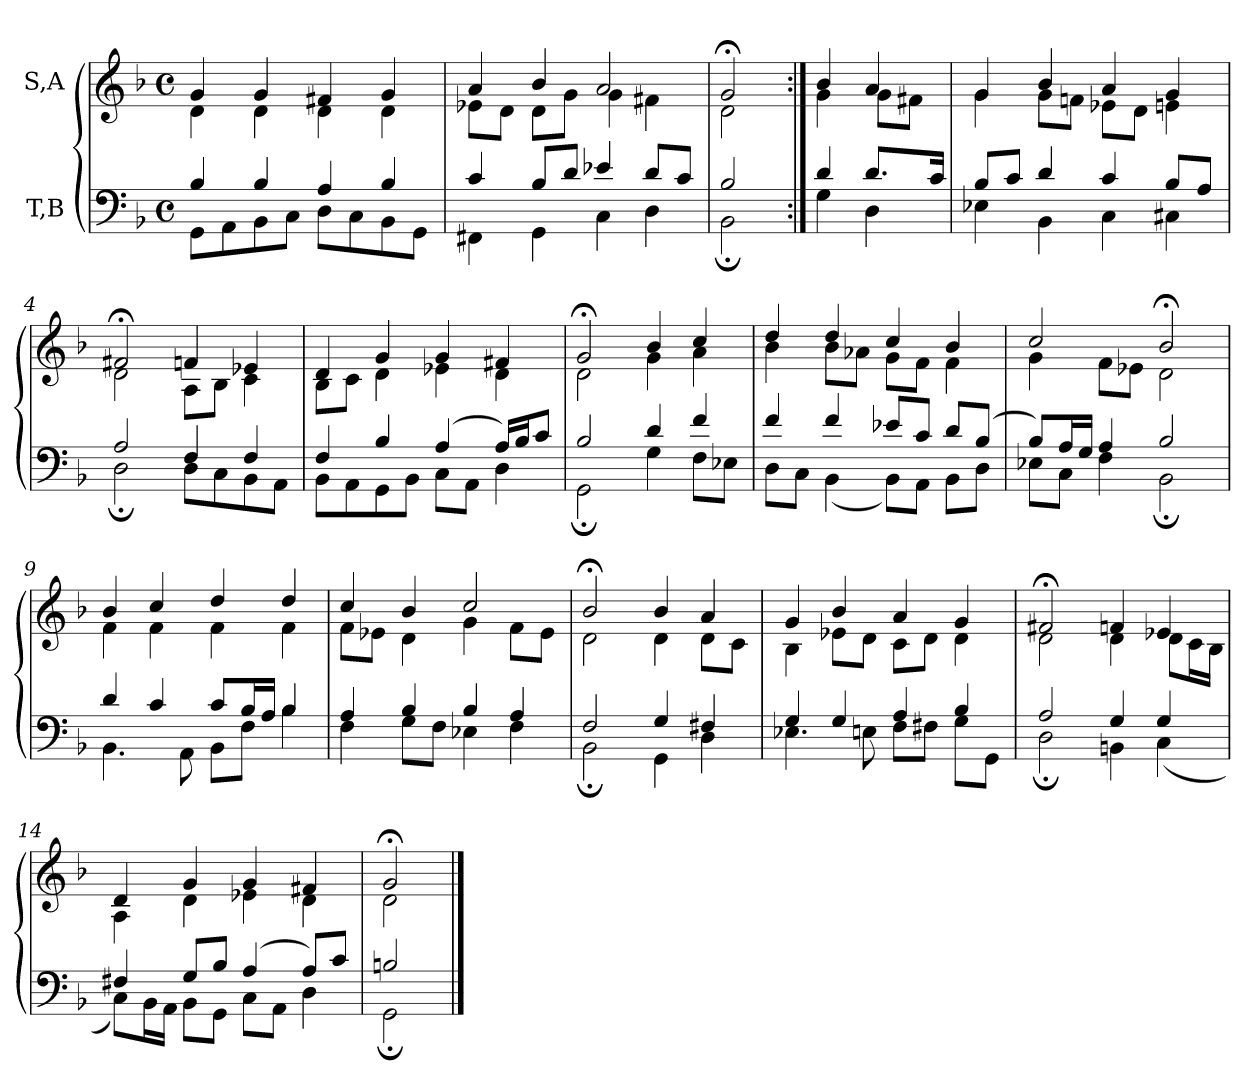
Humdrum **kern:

**kern	**kern
*part2	*part1
*staff2	*staff1
*I"T,B	*I"S,A
*clefF4	*clefG2
*k[b-]	*k[b-]
*M4/4	*M4/4
*met(c)	*met(c)
=	=
*^	*^
4B-	8GGL	4g	4d
.	8AA	.	.
4B-	8BB-	4g	4d
.	8CJ	.	.
4A	8DL	4f#X	4d
.	8C	.	.
4B-	8BB-	4g	4d
.	8GGJ	.	.
=1	=1	=1	=1
4c	4FF#X	4a	8e-XL
.	.	.	8dJ
8B-L	4GG	4b-	8dL
8dJ	.	.	8gJ
4e-X	4C	2a	4g
8dL	4D	.	4f#X
8cJ	.	.	.
=2a	=2a	=2a	=2a
2B-	2BB-;	2g;<	2d
=2b:|!	=2b:|!	=2b:|!	=2b:|!
4d	4G	4b-	4g
8.dL	4D	4a	8gL
.	.	.	8f#XJ
16cJk	.	.	.
=3	=3	=3	=3
8B-L	4E-X	4g	4g
8cJ	.	.	.
4d	4BB-	4b-	8gL
.	.	.	8fnJ
4c	4C	4a	8e-XL
.	.	.	8dJ
8B-L	4C#X	4g	4en
8AJ	.	.	.
=4	=4	=4	=4
2A	2D;	2f#X;<	2d
4F	8DL	4fn	8AL
.	8C	.	8B-J
4F	8BB-	4e-X	4c
.	8AAJ	.	.
=5	=5	=5	=5
4F	8BB-L	4d	8B-L
.	8AA	.	8cJ
4B-	8GG	4g	4d
.	8BB-J	.	.
(>4A	8CL	4g	4e-X
.	8AAJ	.	.
16ALL)	4D	4f#X	4d
16B-J	.	.	.
8cJ	.	.	.
=6	=6	=6	=6
2B-	2GG;	2g;<	2d
4d	4G	4b-	4g
4f	8FL	4cc	4a
.	8E-XJ	.	.
=7	=7	=7	=7
4f	8DL	4dd	4b-
.	8CJ	.	.
4f	(<4BB-	4dd	8b-L
.	.	.	8a-XJ
8e-XL	8BB-L)	4cc	8gL
8cJ	8AAJ	.	8fJ
8dL	8BB-L	4b-	4f
(>8B-J	8DJ	.	.
=8	=8	=8	=8
8B-L)	8E-XL	2cc	4g
16AL	8CJ	.	.
16GJJ	.	.	.
4A	4F	.	8fL
.	.	.	8e-XJ
2B-	2BB-;	2b-;<	2d
=9	=9	=9	=9
4d	4.BB-	4b-	4f
4c	.	4cc	4f
.	8AA	.	.
8cL	8BB-L	4dd	4f
16B-L	8FJ	.	.
16AJJ	.	.	.
4B-	4B-	4dd	4f
=10	=10	=10	=10
4A	4F	4cc	8fL
.	.	.	8e-XJ
4B-	8GL	4b-	4d
.	8FJ	.	.
4B-	4E-X	2cc	4g
4A	4F	.	8fL
.	.	.	8e-J
=11	=11	=11	=11
2F	2BB-;	2b-;<	2d
4G	4GG	4b-	4d
4F#X	4D	4a	8dL
.	.	.	8cJ
=12	=12	=12	=12
4G	4.E-X	4g	4B-
4G	.	4b-	8e-XL
.	8En	.	8dJ
4A	8FL	4a	8cL
.	8F#XJ	.	8dJ
4B-	8GL	4g	4d
.	8GGJ	.	.
=13	=13	=13	=13
2A	2D;	2f#X;<	2d
4G	4BBn	4fn	4d
4G	(<4C	4e-X	8dL
.	.	.	16cL
.	.	.	16B-JJ
=14	=14	=14	=14
4F#X	8CL)	4d	4A
.	16BB-L	.	.
.	16AAJJ	.	.
8GL	8BB-L	4g	4d
8B-J	8GGJ	.	.
(>4A	8CL	4g	4e-X
.	8AAJ	.	.
8AL)	4D	4f#X	4d
8cJ	.	.	.
=15a	=15a	=15a	=15a
2Bn	2GG;	2g;<	2d
*v	*v	*	*
*	*v	*v
==	==
*-	*-
